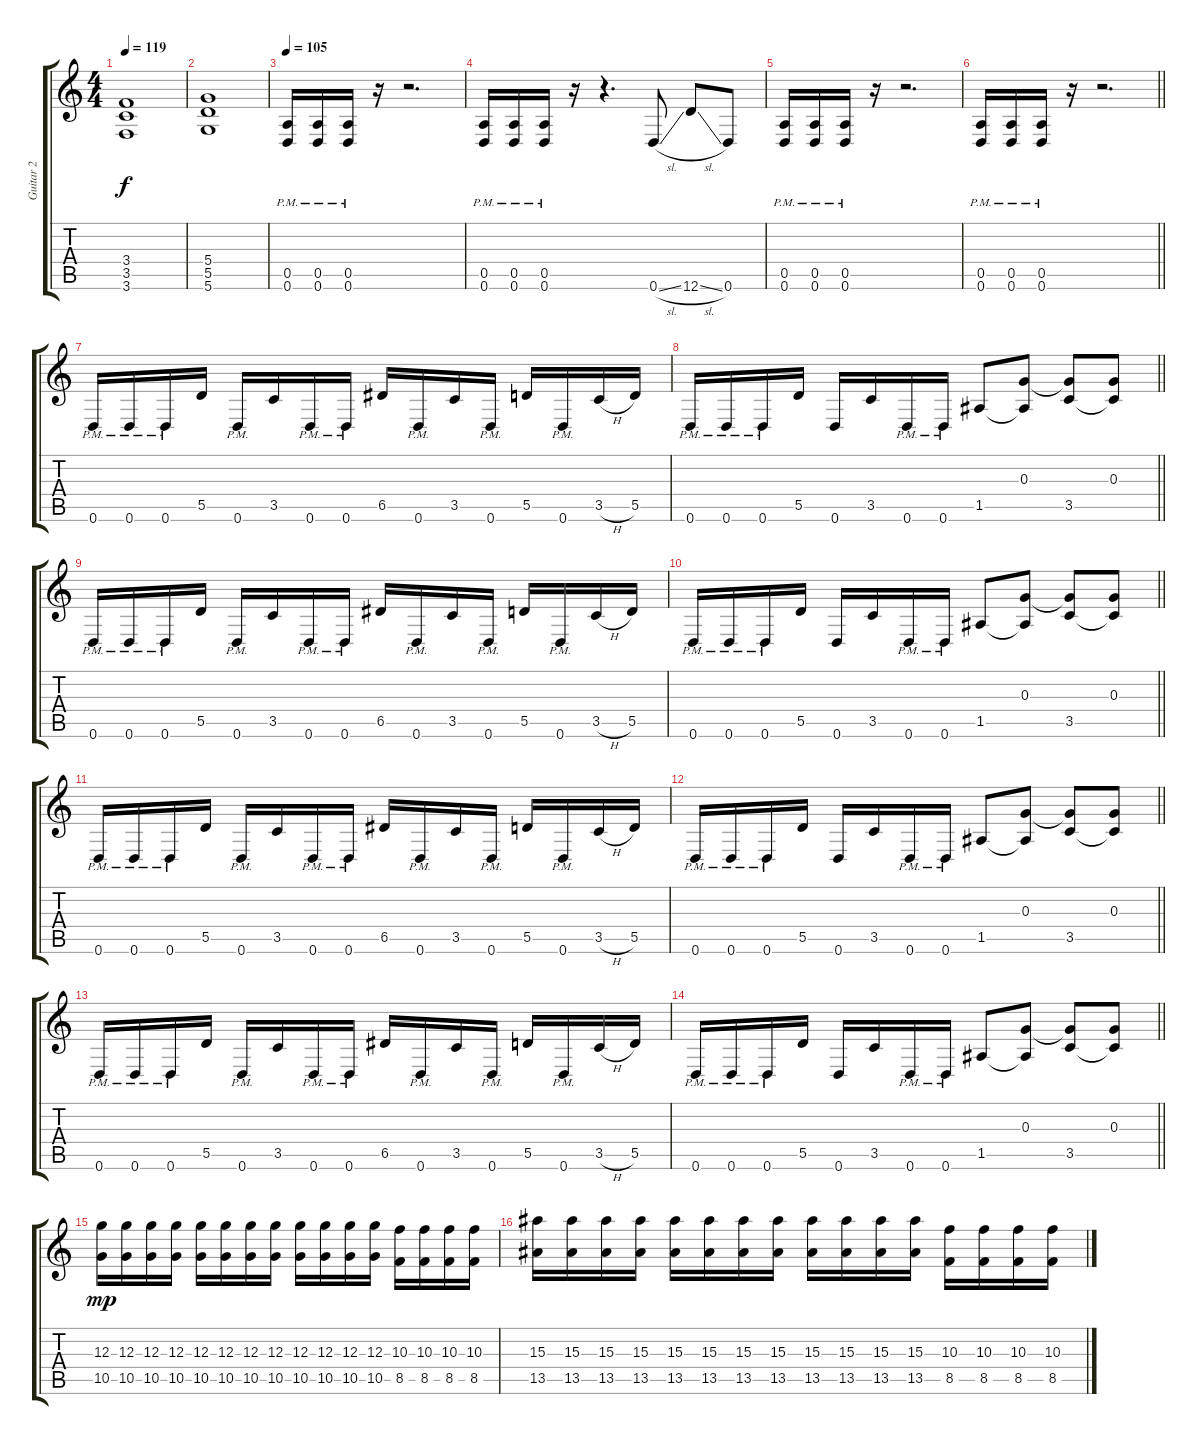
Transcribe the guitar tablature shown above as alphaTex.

\track ("Guitar 2" "Guitar 2") {instrument distortionguitar}
\staff {score tabs}
\tuning (E4 B3 G3 D3 A2 D2) {hide}
\ts (4 4)
\tempo 119
\clef g2
\ks c
(3.4 3.5 3.6).1{dy f} |
(5.4 5.5 5.6).1 |
\tempo 105
(0.5{pm} 0.6{pm}).16 (0.5{pm} 0.6{pm}).16 (0.5{pm} 0.6{pm}).16 r.16 r.2{d} |
(0.5{pm} 0.6).16 (0.5{pm} 0.6{pm}).16 (0.5{pm} 0.6{pm}).16 r.16 r.4{d} 0.6{sl}.8 12.6{sl}.8 0.6.8 |
(0.5{pm} 0.6{pm}).16 (0.5{pm} 0.6{pm}).16 (0.5{pm} 0.6{pm}).16 r.16 r.2{d} |
\barLineRight lightlight
(0.5{pm} 0.6{pm}).16 (0.5{pm} 0.6{pm}).16 (0.5{pm} 0.6{pm}).16 r.16 r.2{d} |
\section ("" "")
0.6{pm}.16 0.6{pm}.16 0.6{pm}.16 5.5.16 0.6{pm}.16 3.5.16 0.6{pm}.16 0.6{pm}.16 6.5.16 0.6{pm}.16 3.5.16 0.6{pm}.16 5.5.16 0.6{pm}.16 3.5{h}.16 5.5.16 |
\barLineRight lightlight
0.6{pm}.16 0.6{pm}.16 0.6{pm}.16 5.5.16 0.6.16 3.5.16 0.6{pm}.16 0.6{pm}.16 1.5.8 (0.3 1.5{t}).8 (0.3{t} 3.5).8 (0.3 3.5{t}).8 |
0.6{pm}.16 0.6{pm}.16 0.6{pm}.16 5.5.16 0.6{pm}.16 3.5.16 0.6{pm}.16 0.6{pm}.16 6.5.16 0.6{pm}.16 3.5.16 0.6{pm}.16 5.5.16 0.6{pm}.16 3.5{h}.16 5.5.16 |
\barLineRight lightlight
0.6{pm}.16 0.6{pm}.16 0.6{pm}.16 5.5.16 0.6.16 3.5.16 0.6{pm}.16 0.6{pm}.16 1.5.8 (0.3 1.5{t}).8 (0.3{t} 3.5).8 (0.3 3.5{t}).8 |
0.6{pm}.16 0.6{pm}.16 0.6{pm}.16 5.5.16 0.6{pm}.16 3.5.16 0.6{pm}.16 0.6{pm}.16 6.5.16 0.6{pm}.16 3.5.16 0.6{pm}.16 5.5.16 0.6{pm}.16 3.5{h}.16 5.5.16 |
\barLineRight lightlight
0.6{pm}.16 0.6{pm}.16 0.6{pm}.16 5.5.16 0.6.16 3.5.16 0.6{pm}.16 0.6{pm}.16 1.5.8 (0.3 1.5{t}).8 (0.3{t} 3.5).8 (0.3 3.5{t}).8 |
0.6{pm}.16 0.6{pm}.16 0.6{pm}.16 5.5.16 0.6{pm}.16 3.5.16 0.6{pm}.16 0.6{pm}.16 6.5.16 0.6{pm}.16 3.5.16 0.6{pm}.16 5.5.16 0.6{pm}.16 3.5{h}.16 5.5.16 |
\barLineRight lightlight
0.6{pm}.16 0.6{pm}.16 0.6{pm}.16 5.5.16 0.6.16 3.5.16 0.6{pm}.16 0.6{pm}.16 1.5.8 (0.3 1.5{t}).8 (0.3{t} 3.5).8 (0.3 3.5{t}).8 |
\section ("" "")
(12.3 10.5).16{dy mp} (12.3 10.5).16 (12.3 10.5).16 (12.3 10.5).16 (12.3 10.5).16 (12.3 10.5).16 (12.3 10.5).16 (12.3 10.5).16 (12.3 10.5).16 (12.3 10.5).16 (12.3 10.5).16 (12.3 10.5).16 (10.3 8.5).16 (10.3 8.5).16 (10.3 8.5).16 (10.3 8.5).16 |
(15.3 13.5).16 (15.3 13.5).16 (15.3 13.5).16 (15.3 13.5).16 (15.3 13.5).16 (15.3 13.5).16 (15.3 13.5).16 (15.3 13.5).16 (15.3 13.5).16 (15.3 13.5).16 (15.3 13.5).16 (15.3 13.5).16 (10.3 8.5).16 (10.3 8.5).16 (10.3 8.5).16 (10.3 8.5).16
